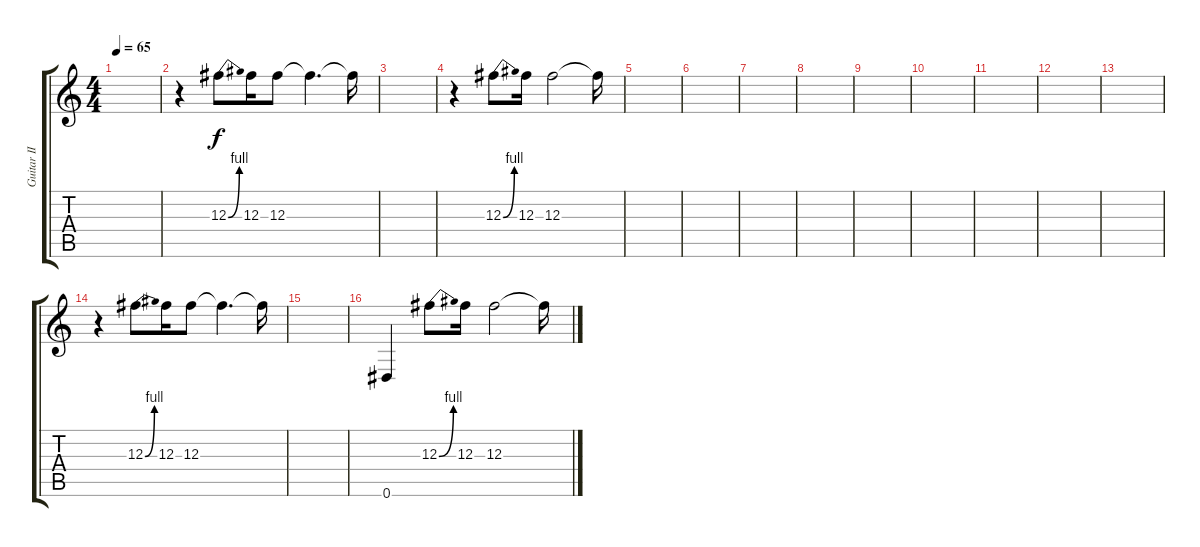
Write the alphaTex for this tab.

\track ("Guitar II" "Guitar II") {instrument overdrivenguitar}
\staff {score tabs}
\tuning (Eb4 Bb3 Gb3 Db3 Ab2 Eb2) {hide}
\ts (4 4)
\tempo 65
\clef g2
\ks c
|
r.4 12.3{be (bend 0 0 60 4)}.8 12.3.16 12.3.8 12.3{t}.4{d} 12.3{t}.16 |
|
r.4 12.3{be (bend 0 0 60 4)}.8 12.3.16 12.3.2 12.3{t}.16 |
|
|
|
|
|
|
|
|
|
r.4 12.3{be (bend 0 0 60 4)}.8 12.3.16 12.3.8 12.3{t}.4{d} 12.3{t}.16 |
|
0.6.4 12.3{be (bend 0 0 60 4)}.8 12.3.16 12.3.2 12.3{t}.16
